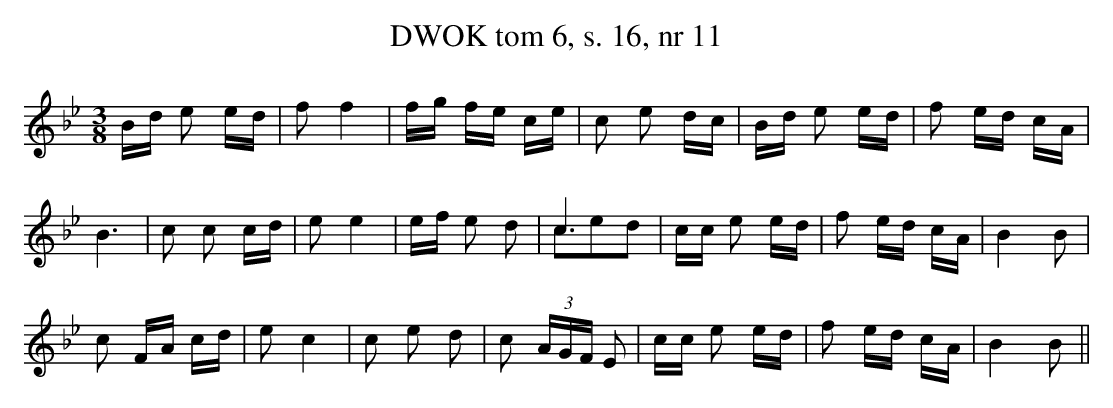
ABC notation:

X:1
T:DWOK tom 6, s. 16, nr 11
L:1/16
M:3/8
K:Bb
Bd e2 ed|f2 f4|fg fe ce|c2 e2 dc|Bd e2 ed|f2 ed cA|
B6|c2 c2 cd|e2 e4|ef e2 d2|c6&c2e2d2|cc e2 ed|f2 ed cA|B4 B2|
c2 FA cd|e2 c4|c2 e2 d2|c2  (3AGF E2|cc e2 ed|f2 ed cA|B4 B2||
